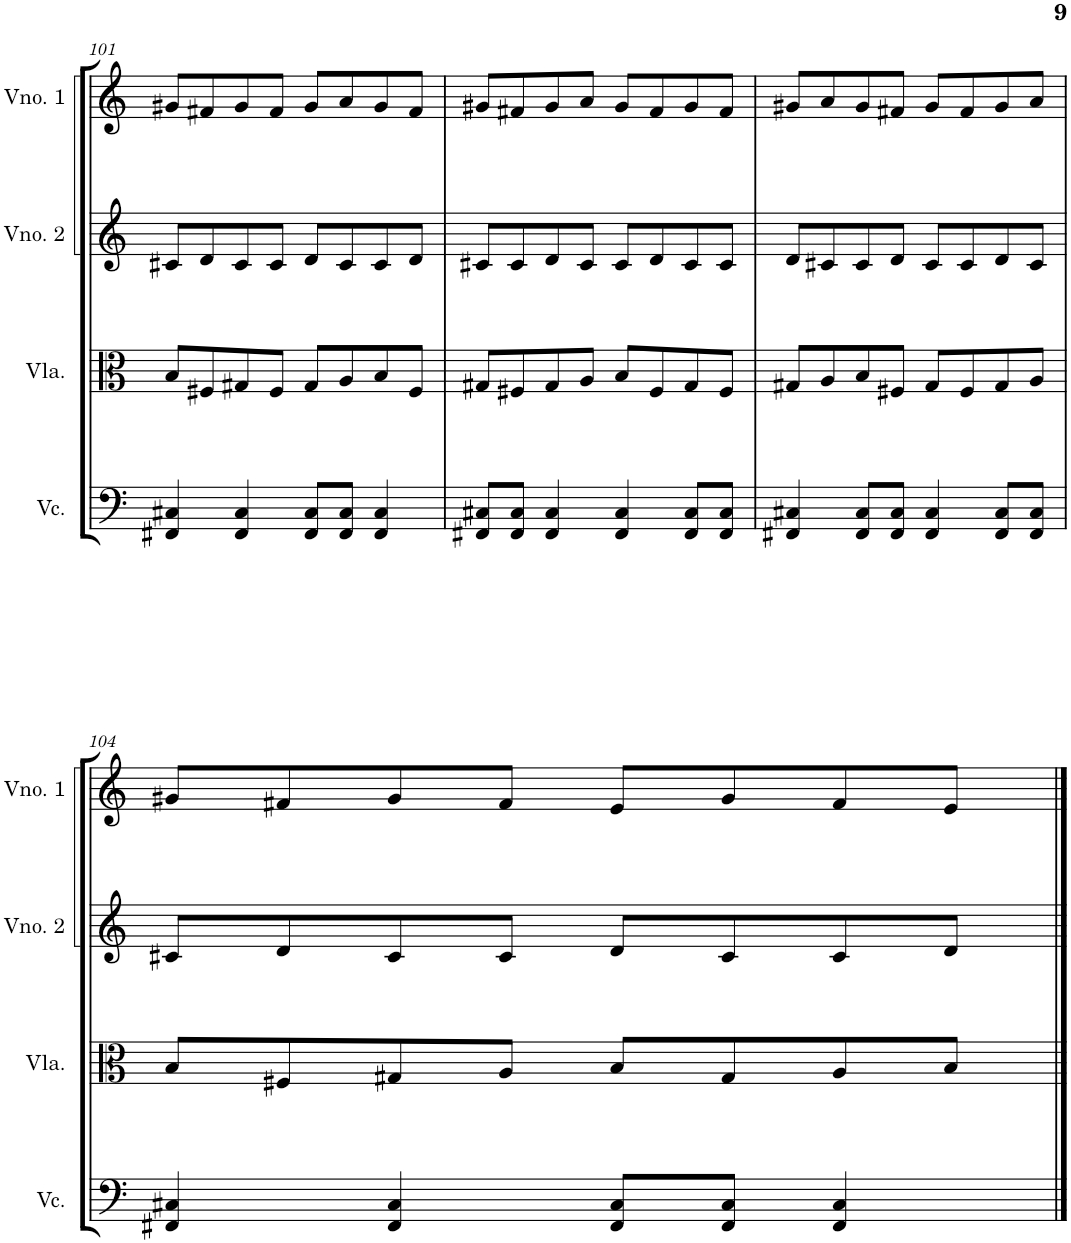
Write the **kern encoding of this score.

**kern	**kern	**kern	**kern
*part4	*part3	*part2	*part1
*staff4	*staff3	*staff2	*staff1
*I"Violoncelo	*I"Viola	*I"Violino 2	*I"Violino 1
*I'Vc.	*I'Vla.	*I'Vno. 2	*I'Vno. 1
!!LO:PB:g=z
*clefF4	*clefC3	*clefG2	*clefG2
*k[]	*k[]	*k[]	*k[]
*M4/4	*M4/4	*M4/4	*M4/4
=101	=101	=101	=101
4FF#X/ 4C#X/	8B/L	8c#X/L	8g#X/L
.	8F#X/	8d/	8f#X/
4FF#/ 4C#/	8G#X/	8c#/	8g#/
.	8F#/J	8c#/J	8f#/J
8FF#/ 8C#/L	8G#/L	8d/L	8g#/L
8FF#/ 8C#/J	8A/	8c#/	8a/
4FF#/ 4C#/	8B/	8c#/	8g#/
.	8F#/J	8d/J	8f#/J
=102	=102	=102	=102
8FF#X/ 8C#X/L	8G#X/L	8c#X/L	8g#X/L
8FF#/ 8C#/J	8F#X/	8c#/	8f#X/
4FF#/ 4C#/	8G#/	8d/	8g#/
.	8A/J	8c#/J	8a/J
4FF#/ 4C#/	8B/L	8c#/L	8g#/L
.	8F#/	8d/	8f#/
8FF#/ 8C#/L	8G#/	8c#/	8g#/
8FF#/ 8C#/J	8F#/J	8c#/J	8f#/J
=103	=103	=103	=103
4FF#X/ 4C#X/	8G#X/L	8d/L	8g#X/L
.	8A/	8c#X/	8a/
8FF#/ 8C#/L	8B/	8c#/	8g#/
8FF#/ 8C#/J	8F#X/J	8d/J	8f#X/J
4FF#/ 4C#/	8G#/L	8c#/L	8g#/L
.	8F#/	8c#/	8f#/
8FF#/ 8C#/L	8G#/	8d/	8g#/
8FF#/ 8C#/J	8A/J	8c#/J	8a/J
!!LO:LB:g=z
=104	=104	=104	=104
4FF#X/ 4C#X/	8B/L	8c#X/L	8g#X/L
.	8F#X/	8d/	8f#X/
4FF#/ 4C#/	8G#X/	8c#/	8g#/
.	8A/J	8c#/J	8f#/J
8FF#/ 8C#/L	8B/L	8d/L	8e/L
8FF#/ 8C#/J	8G#/	8c#/	8g#/
4FF#/ 4C#/	8A/	8c#/	8f#/
.	8B/J	8d/J	8e/J
==	==	==	==
*-	*-	*-	*-
